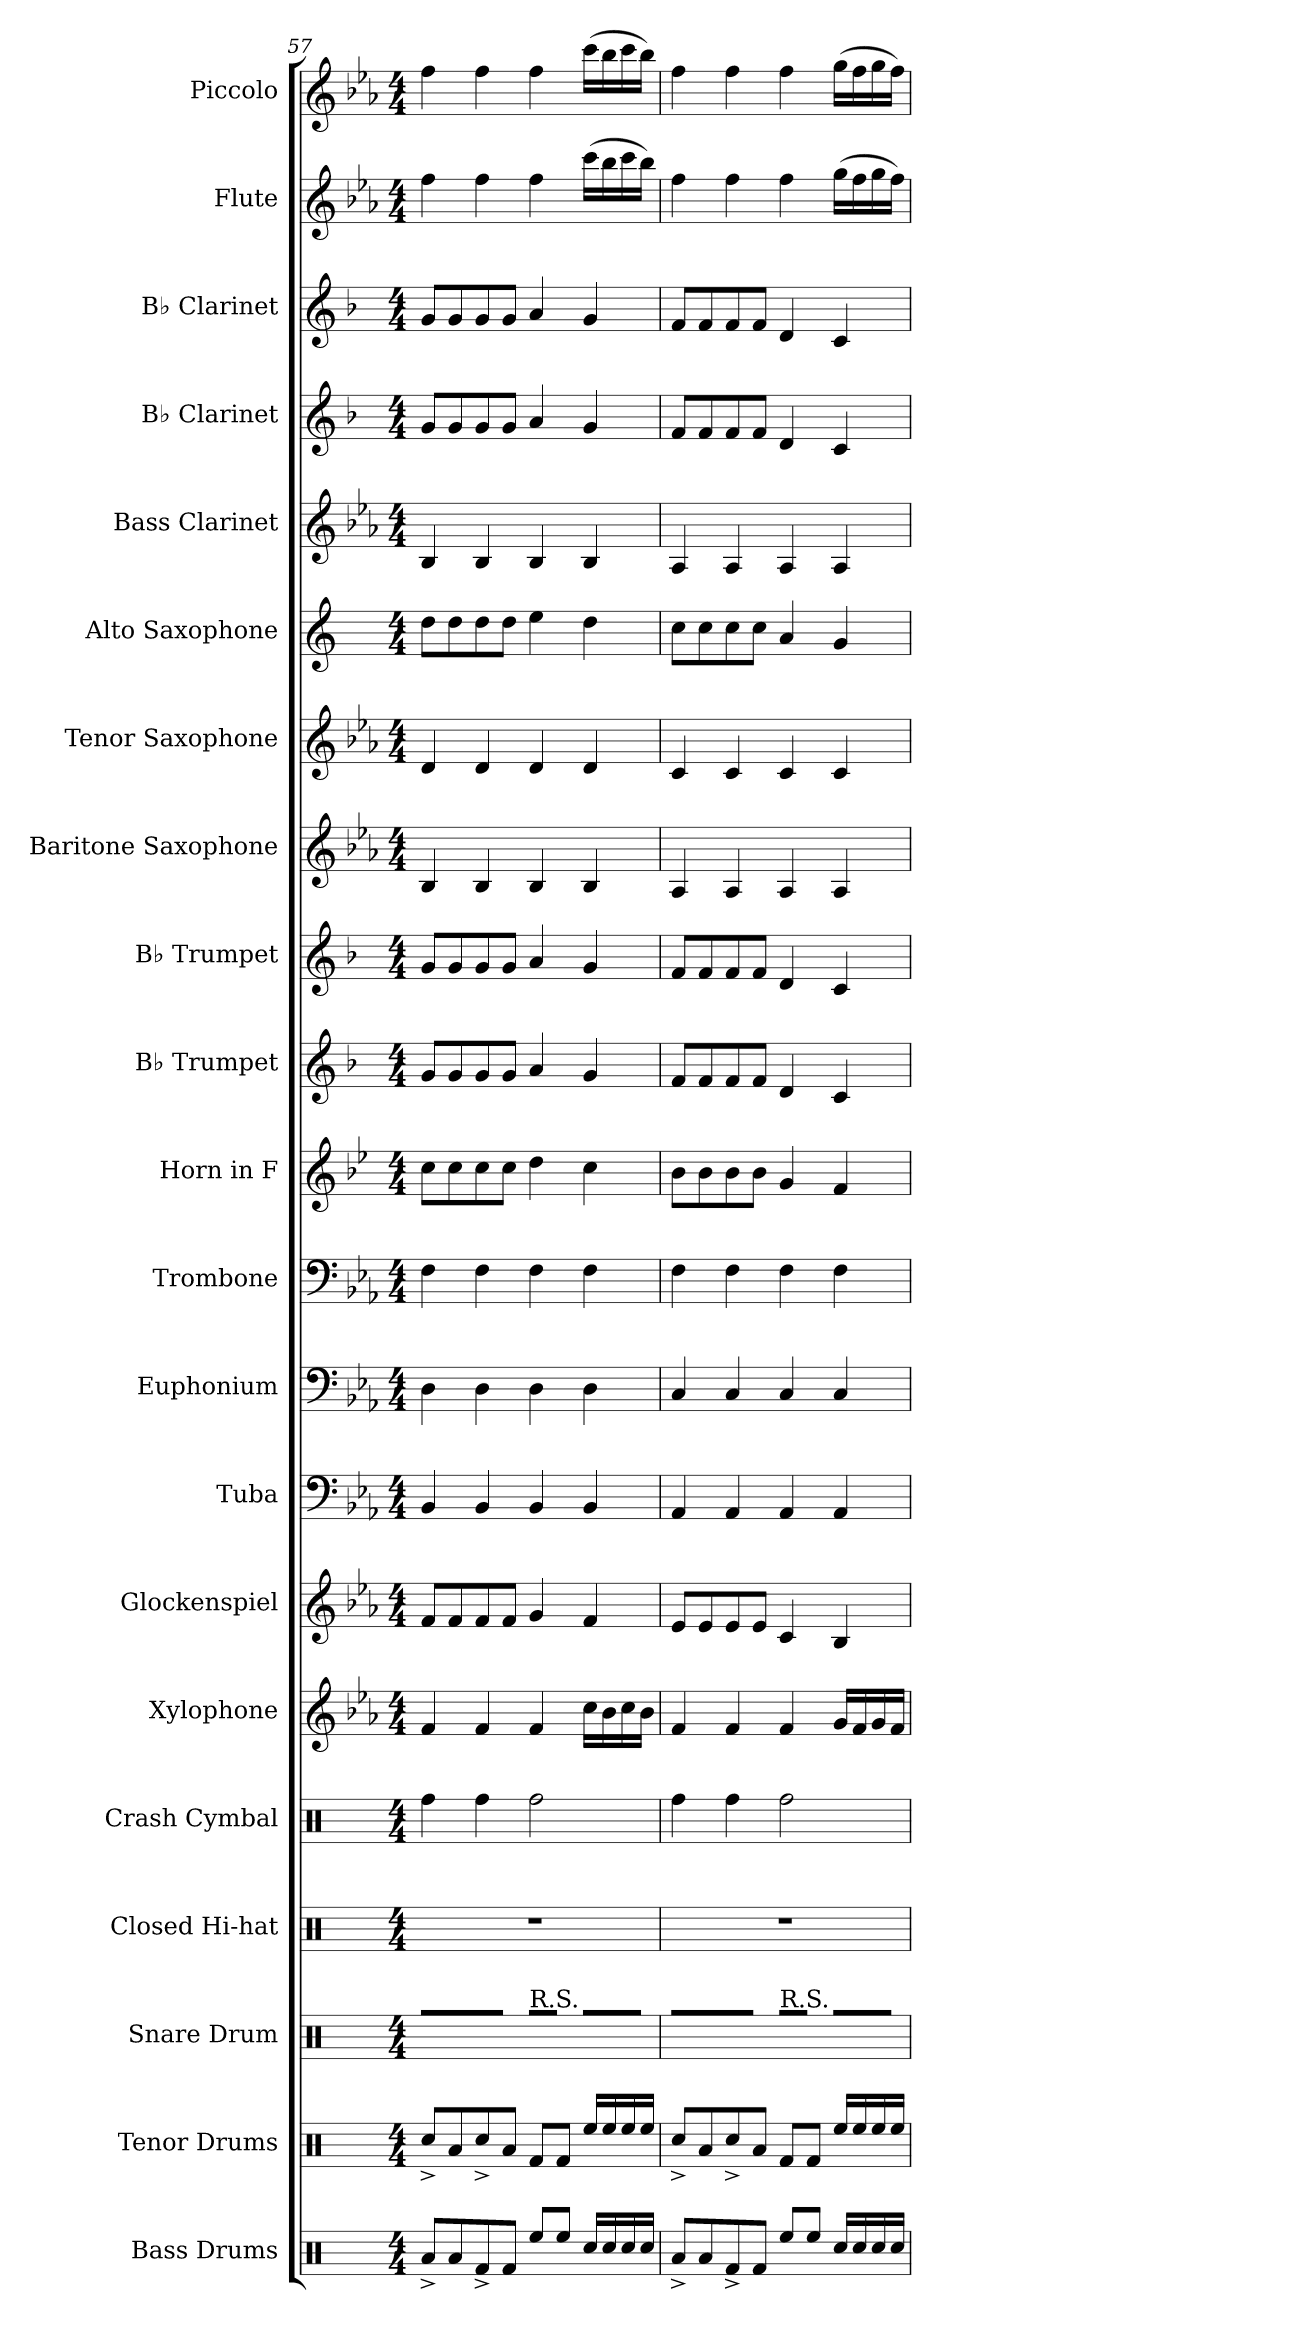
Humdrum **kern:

**kern	**kern	**kern	**kern	**kern	**kern	**kern	**kern	**kern	**kern	**kern	**kern	**kern	**kern	**kern	**kern	**kern	**kern	**kern	**kern	**kern
*part21	*part20	*part19	*part18	*part17	*part16	*part15	*part14	*part13	*part12	*part11	*part10	*part9	*part8	*part7	*part6	*part5	*part4	*part3	*part2	*part1
*staff21	*staff20	*staff19	*staff18	*staff17	*staff16	*staff15	*staff14	*staff13	*staff12	*staff11	*staff10	*staff9	*staff8	*staff7	*staff6	*staff5	*staff4	*staff3	*staff2	*staff1
*I"Bass Drums	*I"Tenor Drums	*I"Snare Drum	*I"Closed Hi-hat	*I"Crash Cymbal	*I"Xylophone	*I"Glockenspiel	*I"Tuba	*I"Euphonium	*I"Trombone	*I"Horn in F	*I"B♭ Trumpet	*I"B♭ Trumpet	*I"Baritone Saxophone	*I"Tenor Saxophone	*I"Alto Saxophone	*I"Bass Clarinet	*I"B♭ Clarinet	*I"B♭ Clarinet	*I"Flute	*I"Piccolo
*I'B.D.	*I'T.D.	*I'S.D.	*I'Hi-hat	*I'Cr. Cym.	*I'Xyl.	*I'Glk.	*I'Tba.	*I'Euph.	*I'Tbn.	*	*I'B♭ Tpt.	*I'B♭ Tpt.	*I'Bar. Sax.	*I'T. Sax.	*I'A. Sax.	*I'B. Cl.	*I'B♭ Cl.	*I'B♭ Cl.	*I'Fl.	*I'Picc.
*clefX	*clefX	*clefX	*clefX	*clefX	*clefG2	*clefG2	*clefF4	*clefF4	*clefF4	*clefG2	*clefG2	*clefG2	*clefG2	*clefG2	*clefG2	*clefG2	*clefG2	*clefG2	*clefG2	*clefG2
*	*	*	*	*	*ITrd-7c-12	*ITrd-14c-24	*	*	*	*ITrd4c7	*ITrd1c2	*ITrd1c2	*ITrd12c21	*ITrd8c14	*ITrd5c9	*ITrd8c14	*ITrd1c2	*ITrd1c2	*	*ITrd-7c-12
*k[]	*k[]	*k[]	*k[]	*k[]	*k[b-e-a-]	*k[b-e-a-]	*k[b-e-a-]	*k[b-e-a-]	*k[b-e-a-]	*k[b-e-a-]	*k[b-e-a-]	*k[b-e-a-]	*k[b-e-a-]	*k[b-e-a-]	*k[b-e-a-]	*k[b-e-a-]	*k[b-e-a-]	*k[b-e-a-]	*k[b-e-a-]	*k[b-e-a-]
*M4/4	*M4/4	*M4/4	*M4/4	*M4/4	*M4/4	*M4/4	*M4/4	*M4/4	*M4/4	*M4/4	*M4/4	*M4/4	*M4/4	*M4/4	*M4/4	*M4/4	*M4/4	*M4/4	*M4/4	*M4/4
=57	=57	=57	=57	=57	=57	=57	=57	=57	=57	=57	=57	=57	=57	=57	=57	=57	=57	=57	=57	=57
8Ra^/L	8Rcc^/L	8R^/L	1r	4Rff\	4ff/	8fff/L	4BB-/	4D\	4F\	8f\L	8f/L	8f/L	4BB-/	4D/	8f\L	4BB-/	8f/L	8f/L	4ff\	4fff\
8Ra/	8Ra/	8R/	.	.	.	8fff/	.	.	.	8f\	8f/	8f/	.	.	8f\	.	8f/	8f/	.	.
8Rf^/	8Rcc^/	8R^/	.	4Rff\	4ff/	8fff/	4BB-/	4D\	4F\	8f\	8f/	8f/	4BB-/	4D/	8f\	4BB-/	8f/	8f/	4ff\	4fff\
8Rf/J	8Ra/J	8R/J	.	.	.	8fff/J	.	.	.	8f\J	8f/J	8f/J	.	.	8f\J	.	8f/J	8f/J	.	.
!	!	!LO:TX:a:t=R.S.	!	!	!	!	!	!	!	!	!	!	!	!	!	!	!	!	!	!
8Ree/L	8Rf/L	8R^^/L	.	2Rff\	4ff/	4ggg/	4BB-/	4D\	4F\	4g\	4g/	4g/	4BB-/	4D/	4g\	4BB-/	4g/	4g/	4ff\	4fff\
8Ree/J	8Rf/J	8R^^/J	.	.	.	.	.	.	.	.	.	.	.	.	.	.	.	.	.	.
16Rcc/LL	16Ree/LL	16R/LL	.	.	16ccc\LL	4fff/	4BB-/	4D\	4F\	4f\	4f/	4f/	4BB-/	4D/	4f\	4BB-/	4f/	4f/	(16ccc\LL	(16cccc\LL
16Rcc/	16Ree/	16R/	.	.	16bb-\	.	.	.	.	.	.	.	.	.	.	.	.	.	16bb-\	16bbb-\
16Rcc/	16Ree/	16R/	.	.	16ccc\	.	.	.	.	.	.	.	.	.	.	.	.	.	16ccc\	16cccc\
16Rcc/JJ	16Ree/JJ	16R/JJ	.	.	16bb-\JJ	.	.	.	.	.	.	.	.	.	.	.	.	.	16bb-\JJ)	16bbb-\JJ)
!!LO:PB:g=z
=58	=58	=58	=58	=58	=58	=58	=58	=58	=58	=58	=58	=58	=58	=58	=58	=58	=58	=58	=58	=58
8Ra^/L	8Rcc^/L	8R^/L	1r	4Rff\	4ff/	8eee-/L	4AA-/	4C/	4F\	8e-\L	8e-/L	8e-/L	4AA-/	4C/	8e-\L	4AA-/	8e-/L	8e-/L	4ff\	4fff\
8Ra/	8Ra/	8R/	.	.	.	8eee-/	.	.	.	8e-\	8e-/	8e-/	.	.	8e-\	.	8e-/	8e-/	.	.
8Rf^/	8Rcc^/	8R^/	.	4Rff\	4ff/	8eee-/	4AA-/	4C/	4F\	8e-\	8e-/	8e-/	4AA-/	4C/	8e-\	4AA-/	8e-/	8e-/	4ff\	4fff\
8Rf/J	8Ra/J	8R/J	.	.	.	8eee-/J	.	.	.	8e-\J	8e-/J	8e-/J	.	.	8e-\J	.	8e-/J	8e-/J	.	.
!	!	!LO:TX:a:t=R.S.	!	!	!	!	!	!	!	!	!	!	!	!	!	!	!	!	!	!
8Ree/L	8Rf/L	8R^^/L	.	2Rff\	4ff/	4ccc/	4AA-/	4C/	4F\	4c/	4c/	4c/	4AA-/	4C/	4c/	4AA-/	4c/	4c/	4ff\	4fff\
8Ree/J	8Rf/J	8R^^/J	.	.	.	.	.	.	.	.	.	.	.	.	.	.	.	.	.	.
16Rcc/LL	16Ree/LL	16R/LL	.	.	16gg/LL	4bb-/	4AA-/	4C/	4F\	4B-/	4B-/	4B-/	4AA-/	4C/	4B-/	4AA-/	4B-/	4B-/	(16gg\LL	(16ggg\LL
16Rcc/	16Ree/	16R/	.	.	16ff/	.	.	.	.	.	.	.	.	.	.	.	.	.	16ff\	16fff\
16Rcc/	16Ree/	16R/	.	.	16gg/	.	.	.	.	.	.	.	.	.	.	.	.	.	16gg\	16ggg\
16Rcc/JJ	16Ree/JJ	16R/JJ	.	.	16ff/JJ	.	.	.	.	.	.	.	.	.	.	.	.	.	16ff\JJ)	16fff\JJ)
=	=	=	=	=	=	=	=	=	=	=	=	=	=	=	=	=	=	=	=	=
*-	*-	*-	*-	*-	*-	*-	*-	*-	*-	*-	*-	*-	*-	*-	*-	*-	*-	*-	*-	*-
